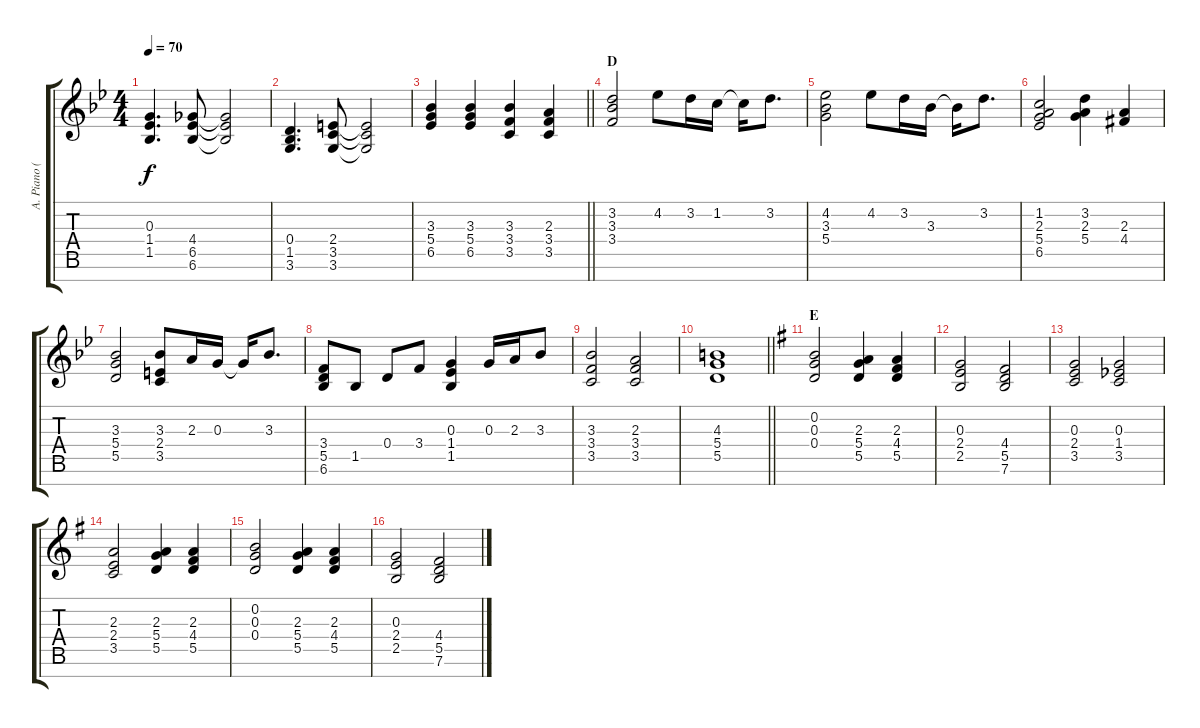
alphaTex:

\track ("A. Piano (Right Hand)" "A. Piano (") {instrument acousticgrandpiano}
\staff {score tabs}
\tuning (E5 B4 G4 D4 A3 E3 B2) {hide}
\ts (4 4)
\tempo 70
\clef g2
\ks bb
(0.3 1.4 1.5).4{d dy f} (4.4 6.5 6.6).8 (4.4{t} 6.5{t} 6.6{t}).2 |
(0.4 1.5 3.6).4{d} (2.4 3.5 3.6).8 (2.4{t} 3.5{t} 3.6{t}).2 |
\barLineRight lightlight
(3.3 5.4 6.5).4 (3.3 5.4 6.5).4 (3.3 3.4 3.5).4 (2.3 3.4 3.5).4 |
\section ("" "D")
(3.2 3.3 3.4).2 4.2.8 3.2.16 1.2.16 1.2{t}.16 3.2.8{d} |
(4.2 3.3 5.4).2 4.2.8 3.2.16 3.3.16 3.3{t}.16 3.2.8{d} |
(1.2 2.3 5.4 6.5).2 (3.2 2.3 5.4).4 (2.3 4.4{acc #}).4 |
(3.3 5.4 5.5).2 (3.3 2.4 3.5).8 2.3.16 0.3.16 0.3{t}.16 3.3.8{d} |
(3.4 5.5 6.6).8 1.5.8 0.4.8 3.4.8 (0.3 1.4 1.5).4 0.3.16 2.3.16 3.3.8 |
(3.3 3.4 3.5).2 (2.3 3.4 3.5).2 |
\barLineRight lightlight
(4.3 5.4 5.5).1 |
\section ("" "E")
\ks g
(0.2 0.3 0.4).2 (2.3 5.4 5.5).4 (2.3 4.4 5.5).4 |
(0.3 2.4 2.5).2 (4.4 5.5 7.6).2 |
(0.3 2.4 3.5).2 (0.3 1.4{acc b} 3.5).2 |
(2.3 2.4 3.5).2 (2.3 5.4 5.5).4 (2.3 4.4 5.5).4 |
(0.2 0.3 0.4).2 (2.3 5.4 5.5).4 (2.3 4.4 5.5).4 |
(0.3 2.4 2.5).2 (4.4 5.5 7.6).2
